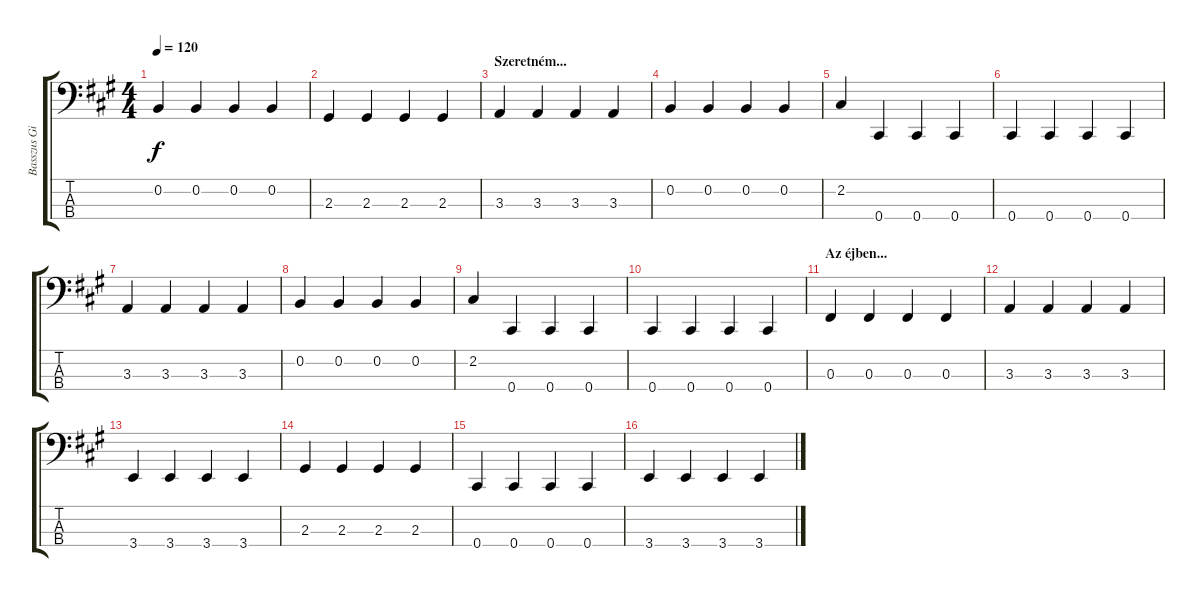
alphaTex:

\track ("Basszus Gitár" "Basszus Gi") {instrument electricbassfinger}
\staff {score tabs}
\tuning (E2 B1 Gb1 Db1) {hide}
\ts (4 4)
\tempo 120
\clef f4
\ks a
0.2.4{dy f} 0.2.4 0.2.4 0.2.4 |
2.3.4 2.3.4 2.3.4 2.3.4 |
\section ("" "Szeretném...")
3.3.4 3.3.4 3.3.4 3.3.4 |
0.2.4 0.2.4 0.2.4 0.2.4 |
2.2.4 0.4.4 0.4.4 0.4.4 |
0.4.4 0.4.4 0.4.4 0.4.4 |
3.3.4 3.3.4 3.3.4 3.3.4 |
0.2.4 0.2.4 0.2.4 0.2.4 |
2.2.4 0.4.4 0.4.4 0.4.4 |
0.4.4 0.4.4 0.4.4 0.4.4 |
\section ("" "Az éjben...")
0.3.4 0.3.4 0.3.4 0.3.4 |
3.3.4 3.3.4 3.3.4 3.3.4 |
3.4.4 3.4.4 3.4.4 3.4.4 |
2.3.4 2.3.4 2.3.4 2.3.4 |
0.4.4 0.4.4 0.4.4 0.4.4 |
3.4.4 3.4.4 3.4.4 3.4.4
